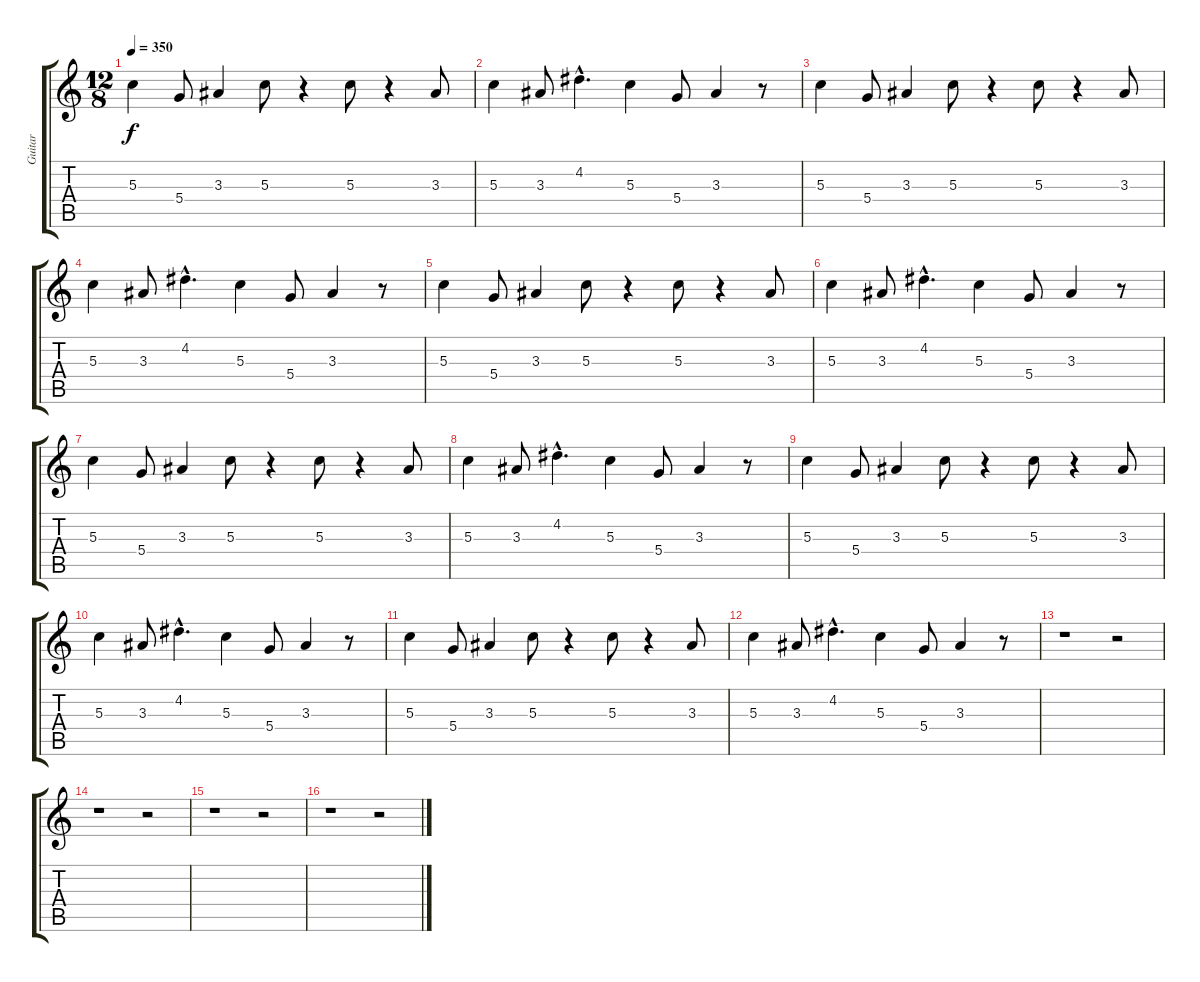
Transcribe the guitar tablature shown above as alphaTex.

\track ("Guitar " "Guitar ") {instrument electricguitarmuted}
\staff {score tabs}
\tuning (E4 B3 G3 D3 A2 E2) {hide}
\ts (12 8)
\tempo 350
\clef g2
\ks c
5.3.4{dy f} 5.4.8 3.3.4 5.3.8 r.4 5.3.8 r.4 3.3.8 |
5.3.4 3.3.8 4.2{hac}.4{d} 5.3.4 5.4.8 3.3.4 r.8 |
5.3.4 5.4.8 3.3.4 5.3.8 r.4 5.3.8 r.4 3.3.8 |
5.3.4 3.3.8 4.2{hac}.4{d} 5.3.4 5.4.8 3.3.4 r.8 |
5.3.4 5.4.8 3.3.4 5.3.8 r.4 5.3.8 r.4 3.3.8 |
5.3.4 3.3.8 4.2{hac}.4{d} 5.3.4 5.4.8 3.3.4 r.8 |
5.3.4 5.4.8 3.3.4 5.3.8 r.4 5.3.8 r.4 3.3.8 |
5.3.4 3.3.8 4.2{hac}.4{d} 5.3.4 5.4.8 3.3.4 r.8 |
5.3.4 5.4.8 3.3.4 5.3.8 r.4 5.3.8 r.4 3.3.8 |
5.3.4 3.3.8 4.2{hac}.4{d} 5.3.4 5.4.8 3.3.4 r.8 |
5.3.4 5.4.8 3.3.4 5.3.8 r.4 5.3.8 r.4 3.3.8 |
5.3.4 3.3.8 4.2{hac}.4{d} 5.3.4 5.4.8 3.3.4 r.8 |
r.1 r.2 |
r.1 r.2 |
r.1 r.2 |
r.1 r.2
